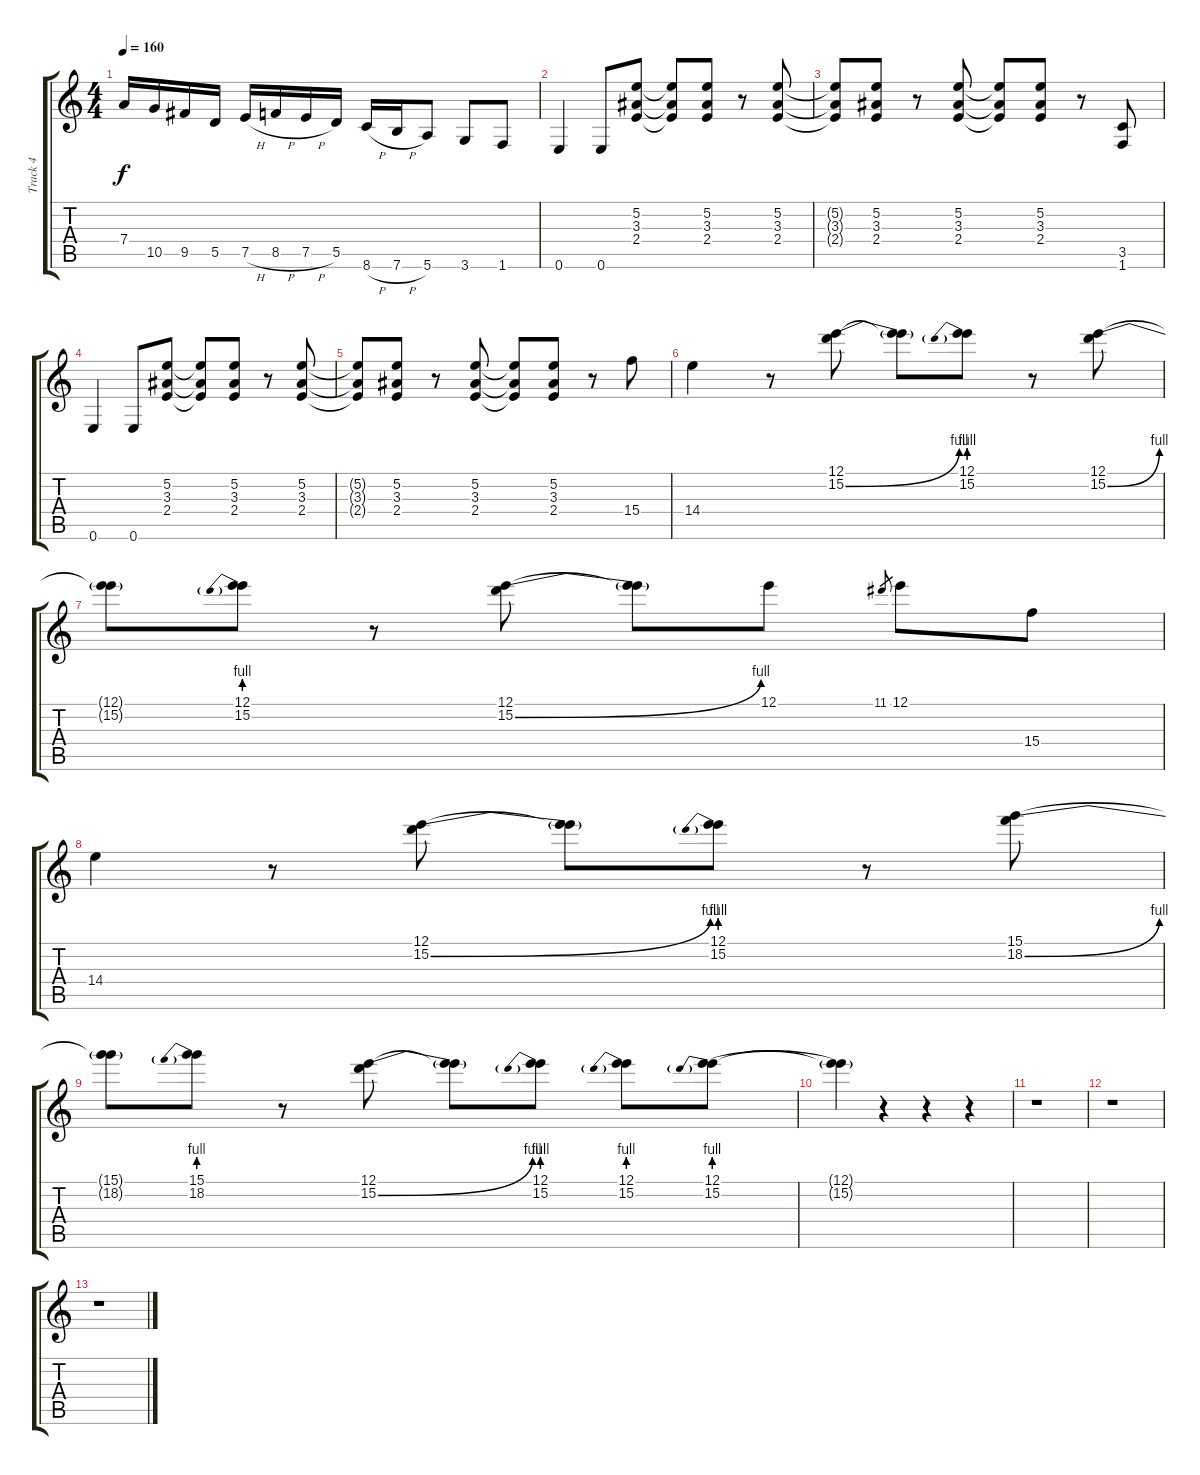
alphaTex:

\track ("Track 4" "Track 4") {instrument overdrivenguitar}
\staff {score tabs}
\tuning (E4 B3 G3 D3 A2 E2) {hide}
\ts (4 4)
\tempo 160
\clef g2
\ks c
7.4.16{dy f} 10.5.16 9.5.16 5.5.16 7.5{h}.16 8.5{h}.16 7.5{h}.16 5.5.16 8.6{h}.16 7.6{h}.16 5.6.8 3.6.8 1.6.8 |
0.6.4 0.6.8 (5.2 3.3 2.4).8 (5.2{t} 3.3{t} 2.4{t}).8 (5.2 3.3 2.4).8 r.8 (5.2 3.3 2.4).8 |
(5.2{t} 3.3{t} 2.4{t}).8 (5.2 3.3 2.4).8 r.8 (5.2 3.3 2.4).8 (5.2{t} 3.3{t} 2.4{t}).8 (5.2 3.3 2.4).8 r.8 (3.5 1.6).8 |
0.6.4 0.6.8 (5.2 3.3 2.4).8 (5.2{t} 3.3{t} 2.4{t}).8 (5.2 3.3 2.4).8 r.8 (5.2 3.3 2.4).8 |
(5.2{t} 3.3{t} 2.4{t}).8 (5.2 3.3 2.4).8 r.8 (5.2 3.3 2.4).8 (5.2{t} 3.3{t} 2.4{t}).8 (5.2 3.3 2.4).8 r.8 15.4.8 |
14.4.4 r.8 (12.1 15.2{be (bend 0 0 60 4)}).8 (12.1{t} 15.2{t}).8 (12.1 15.2{be (prebend 0 4 60 4)}).8 r.8 (12.1 15.2{be (bend 0 0 60 4)}).8 |
(12.1{t} 15.2{t}).8 (12.1 15.2{be (prebend 0 4 60 4)}).8 r.8 (12.1 15.2{be (bend 0 0 60 4)}).8 (12.1{t} 15.2{t}).8 12.1.8 11.1.8{gr} 12.1.8 15.4.8 |
14.4.4 r.8 (12.1 15.2{be (bend 0 0 60 4)}).8 (12.1{t} 15.2{t}).8 (12.1 15.2{be (prebend 0 4 60 4)}).8 r.8 (15.1 18.2{be (bend 0 0 60 4)}).8 |
(15.1{t} 18.2{t}).8 (15.1 18.2{be (prebend 0 4 60 4)}).8 r.8 (12.1 15.2{be (bend 0 0 60 4)}).8 (12.1{t} 15.2{t}).8 (12.1 15.2{be (prebend 0 4 60 4)}).8 (12.1 15.2{be (prebend 0 4 60 4)}).8 (12.1 15.2{be (prebend 0 4 60 4)}).8 |
(12.1{t} 15.2{t}).4 r.4 r.4 r.4 |
r.1 |
r.1 |
r.1
